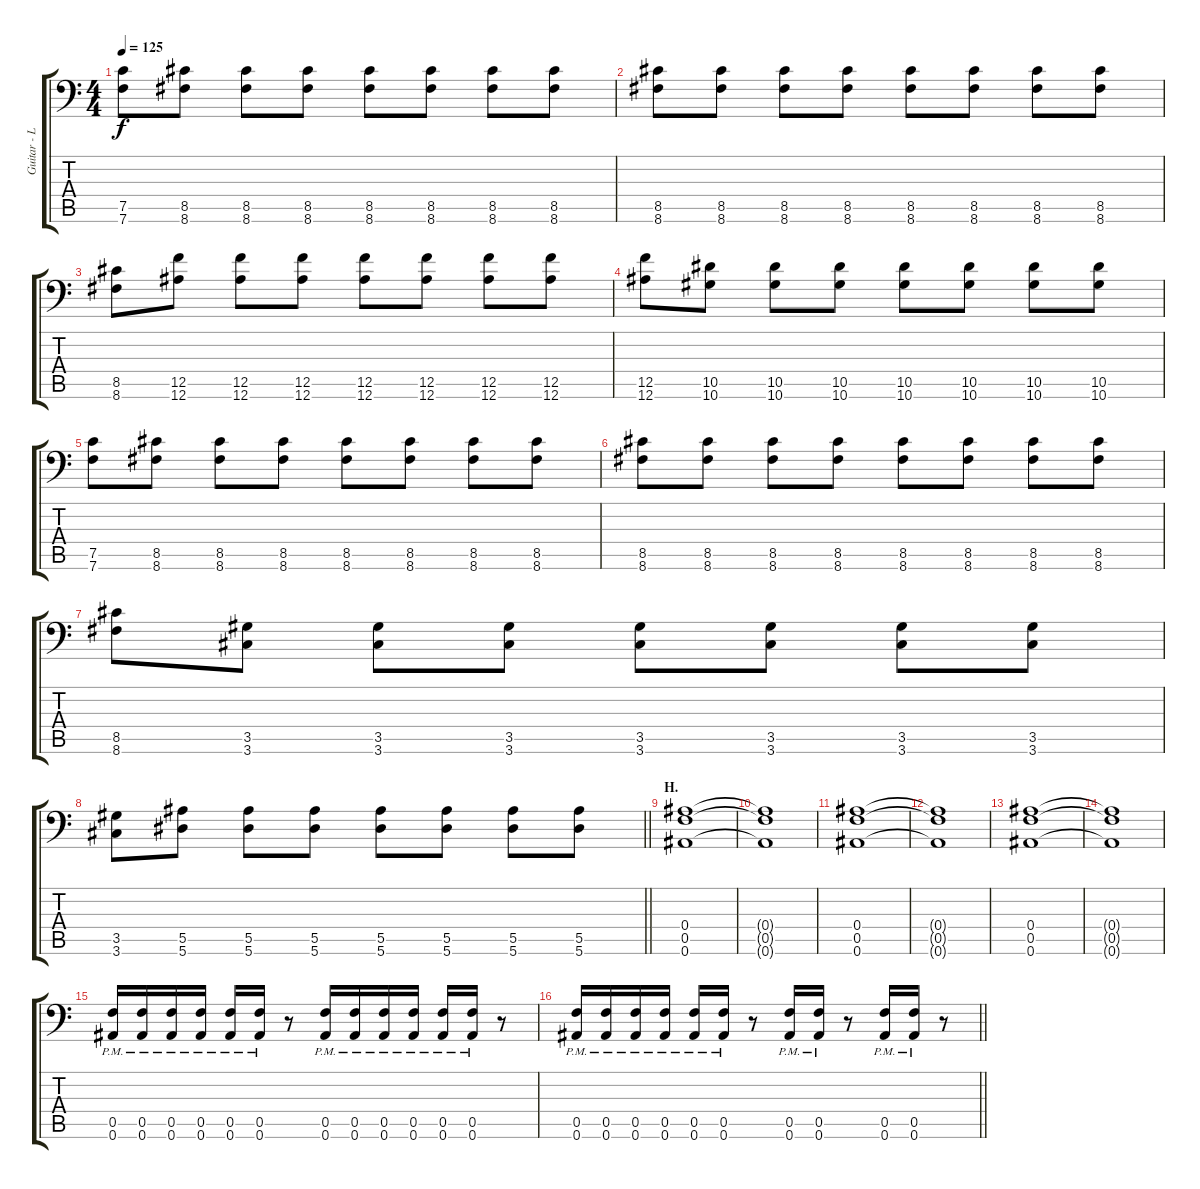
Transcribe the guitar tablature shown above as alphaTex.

\track ("Guitar - Left" "Guitar - L") {instrument distortionguitar}
\staff {score tabs}
\tuning (C4 G3 Eb3 Bb2 F2 Bb1) {hide}
\ts (4 4)
\tempo 125
\clef f4
\ks c
(7.5 7.6).8{dy f} (8.5 8.6).8 (8.5 8.6).8 (8.5 8.6).8 (8.5 8.6).8 (8.5 8.6).8 (8.5 8.6).8 (8.5 8.6).8 |
(8.5 8.6).8 (8.5 8.6).8 (8.5 8.6).8 (8.5 8.6).8 (8.5 8.6).8 (8.5 8.6).8 (8.5 8.6).8 (8.5 8.6).8 |
(8.5 8.6).8 (12.5 12.6).8 (12.5 12.6).8 (12.5 12.6).8 (12.5 12.6).8 (12.5 12.6).8 (12.5 12.6).8 (12.5 12.6).8 |
(12.5 12.6).8 (10.5 10.6).8 (10.5 10.6).8 (10.5 10.6).8 (10.5 10.6).8 (10.5 10.6).8 (10.5 10.6).8 (10.5 10.6).8 |
(7.5 7.6).8 (8.5 8.6).8 (8.5 8.6).8 (8.5 8.6).8 (8.5 8.6).8 (8.5 8.6).8 (8.5 8.6).8 (8.5 8.6).8 |
(8.5 8.6).8 (8.5 8.6).8 (8.5 8.6).8 (8.5 8.6).8 (8.5 8.6).8 (8.5 8.6).8 (8.5 8.6).8 (8.5 8.6).8 |
(8.5 8.6).8 (3.5 3.6).8 (3.5 3.6).8 (3.5 3.6).8 (3.5 3.6).8 (3.5 3.6).8 (3.5 3.6).8 (3.5 3.6).8 |
\barLineRight lightlight
(3.5 3.6).8 (5.5 5.6).8 (5.5 5.6).8 (5.5 5.6).8 (5.5 5.6).8 (5.5 5.6).8 (5.5 5.6).8 (5.5 5.6).8 |
\section ("" "H.")
(0.4 0.5 0.6).1 |
(0.4{t} 0.5{t} 0.6{t}).1 |
(0.4 0.5 0.6).1 |
(0.4{t} 0.5{t} 0.6{t}).1 |
(0.4 0.5 0.6).1 |
(0.4{t} 0.5{t} 0.6{t}).1 |
(0.5{pm} 0.6{pm}).16 (0.5{pm} 0.6{pm}).16 (0.5{pm} 0.6{pm}).16 (0.5{pm} 0.6{pm}).16 (0.5{pm} 0.6{pm}).16 (0.5{pm} 0.6{pm}).16 r.8 (0.5{pm} 0.6{pm}).16 (0.5{pm} 0.6{pm}).16 (0.5{pm} 0.6{pm}).16 (0.5{pm} 0.6{pm}).16 (0.5{pm} 0.6{pm}).16 (0.5{pm} 0.6{pm}).16 r.8 |
\barLineRight lightlight
(0.5{pm} 0.6{pm}).16 (0.5{pm} 0.6{pm}).16 (0.5{pm} 0.6{pm}).16 (0.5{pm} 0.6{pm}).16 (0.5{pm} 0.6{pm}).16 (0.5{pm} 0.6{pm}).16 r.8 (0.5{pm} 0.6{pm}).16 (0.5{pm} 0.6{pm}).16 r.8 (0.5{pm} 0.6{pm}).16 (0.5{pm} 0.6{pm}).16 r.8
